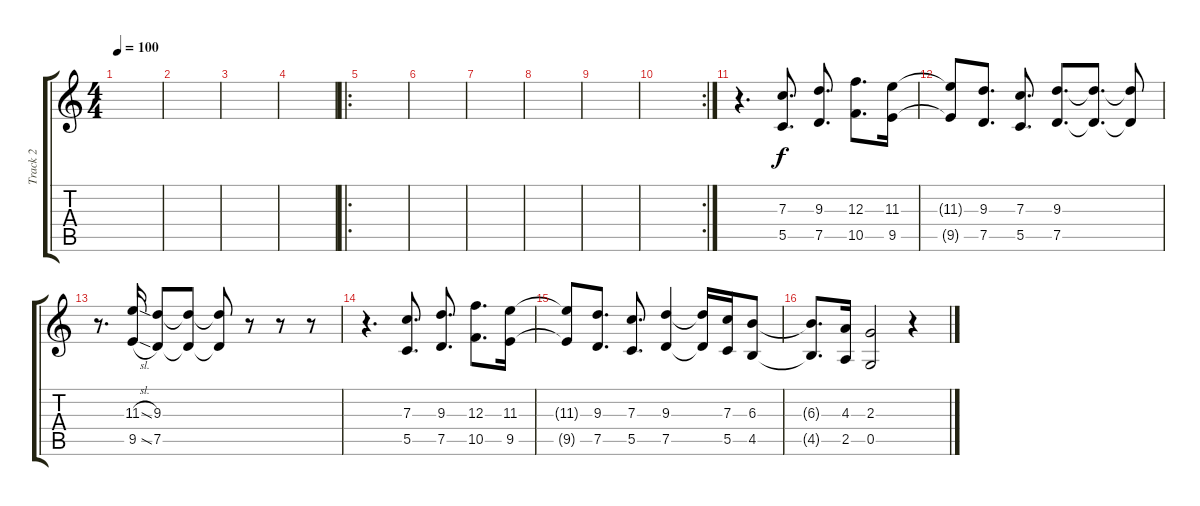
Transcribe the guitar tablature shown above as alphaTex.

\track ("Track 2" "Track 2") {instrument acousticguitarsteel}
\staff {score tabs}
\tuning (D4 A3 F3 C3 G2 C2) {hide}
\ts (4 4)
\tempo 100
\clef g2
\ks c
|
|
|
|
\ro
|
|
|
|
|
\rc 2
|
r.4{d} (7.3 5.5).8{d} (9.3 7.5).8{d} (12.3 10.5).8{d} (11.3 9.5).16 |
(11.3{t} 9.5{t}).8 (9.3 7.5).8{d} (7.3 5.5).8{d} (9.3 7.5).8{d} (9.3{t} 7.5{t}).8{d} (9.3{t} 7.5{t}).8 |
r.8{d} (11.3{sl} 9.5{sl}).16 (9.3 7.5).8 (9.3{t} 7.5{t}).8 (9.3{t} 7.5{t}).8 r.8 r.8 r.8 |
r.4{d} (7.3 5.5).8{d} (9.3 7.5).8{d} (12.3 10.5).8{d} (11.3 9.5).16 |
(11.3{t} 9.5{t}).8 (9.3 7.5).8{d} (7.3 5.5).8{d} (9.3 7.5).4 (9.3{t} 7.5{t}).16 (7.3 5.5).16 (6.3 4.5).8 |
(6.3{t} 4.5{t}).8{d} (4.3 2.5).16 (2.3 0.5).2 r.4
